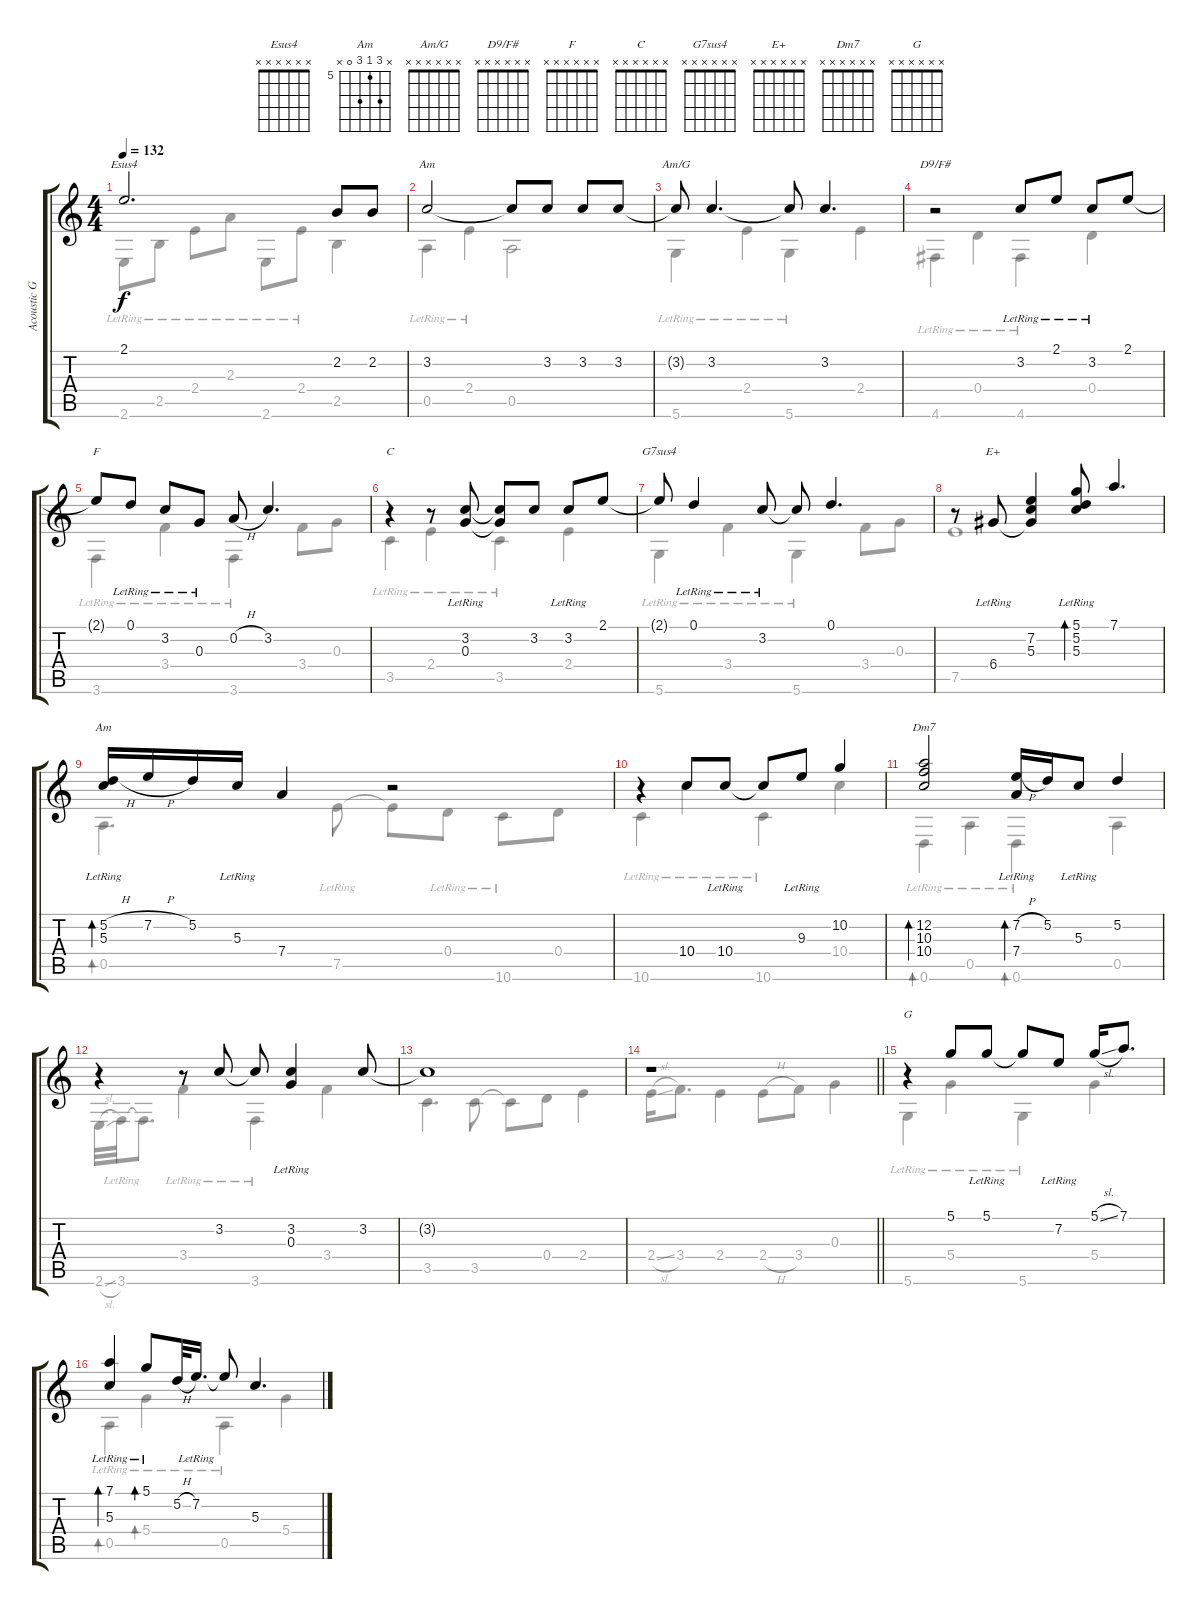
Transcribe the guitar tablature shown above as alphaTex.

\track ("Acoustic Guitar" "Acoustic G") {instrument acousticguitarsteel}
\staff {score tabs}
\tuning (D4 A3 G3 D3 A2 D2) {hide}
\chord ("Esus4" x x x x x x)
\chord ("Am" x x x x x x)
\chord ("Am/G" x x x x x x)
\chord ("D9/F#" x x x x x x)
\chord ("F" x x x x x x)
\chord ("C" x x x x x x)
\chord ("G7sus4" x x x x x x)
\chord ("E+" x x x x x x)
\chord ("Am" x 7 5 7 0 x) {firstfret 5}
\chord ("Dm7" x x x x x x)
\chord ("G" x x x x x x)
\voice
\ts (4 4)
\tempo 132
\clef g2
\ks c
2.1.2{d ch "Esus4" dy f} 2.2.8 2.2.8 |
3.2.2{ch "Am"} 3.2{t}.8 3.2.8 3.2.8 3.2.8 |
3.2{t}.8{ch "Am/G"} 3.2.4{d} 3.2{t}.8 3.2.4{d} |
r.2{ch "D9/F#"} 3.2{lr}.8 2.1{lr}.8 3.2{lr}.8 2.1.8 |
2.1{t}.8{ch "F"} 0.1{lr}.8 3.2{lr}.8 0.3{lr}.8 0.2{h}.8 3.2.4{d} |
r.4{ch "C"} r.8 (3.2 0.3{lr}).8 (3.2{t} 0.3{t}).8 3.2.8 3.2{lr}.8 2.1.8 |
2.1{t}.8{ch "G7sus4"} 0.1{lr}.4 3.2{lr}.8 3.2{t}.8 0.1.4{d} |
r.8 6.4{lr}.8{ch "E+"} (7.2 5.3 6.4{t}).4 (5.1 5.2{lr} 5.3{lr}).8{bd 60} 7.1.4{d} |
(5.2{h} 5.3{lr}).16{bd 480 ch "Am"} 7.2{h}.16 5.2.16 5.3{lr}.16 7.4.4 r.2 |
r.4 10.4.8 10.4{lr}.8 10.4{t}.8 9.3{lr}.8 10.2.4 |
(12.2 10.3 10.4).2{bd 480 ch "Dm7"} (7.2{h} 7.4{lr}).16{bd 480} 5.2.16 5.3{lr}.8 5.2.4 |
r.4 r.8 3.2.8 3.2{t}.8 (3.2 0.3{lr}).4 3.2.8 |
3.2{t}.1 |
\barLineRight lightlight
r.1 |
r.4{ch "G"} 5.1.8 5.1{lr}.8 5.1{t}.8 7.2{lr}.8 5.1{sl}.16 7.1.8{d} |
(7.1 5.3{lr}).4{bd 480} 5.1{lr}.8{bd 480} 5.2{h}.32 7.2{lr}.16{d} 7.2{t}.8 5.3.4{d}
\voice
\clef g2
\ottava regular
\simile none
\ks c
2.6{lr}.8{dy f} 2.5{lr}.8 2.4{lr}.8 2.3{lr}.8 2.6{lr}.8 2.4{lr}.8 2.5.4 |
0.5{lr}.4 2.4{lr}.4 0.5.2 |
5.6{lr}.4 2.4{lr}.4 5.6{lr}.4 2.4.4 |
4.6{lr}.4 0.4{lr}.4 4.6{lr}.4 0.4.4 |
3.6{lr}.4 3.4{lr}.4 3.6{lr}.4 3.4.8 0.3.8 |
3.5{lr}.4 2.4{lr}.4 3.5{lr}.4 2.4.4 |
5.6{lr}.4 3.4{lr}.4 5.6{lr}.4 3.4.8 0.3.8 |
7.5.1 |
0.5.4{d bd 480} 7.5{lr}.8 7.5{t}.8 0.4{lr}.8 10.6{lr}.8 0.4.8 |
10.6{lr}.4 10.4{lr}.4 10.6{lr}.4 10.4.4 |
0.6{lr}.4{bd 480} 0.5{lr}.4 0.6{lr}.4{bd 480} 0.5.4 |
2.6{sl}.32 3.6{lr}.32 3.6{t}.8{d} 3.4{lr}.4 3.6{lr}.4 3.4.4 |
3.5.4{d} 3.5.8 3.5{t}.8 0.4.8 2.4.4 |
\barLineRight lightlight
2.4{sl}.16 3.4.8{d} 2.4.4 2.4{h}.8 3.4.8 0.3.4 |
5.6{lr}.4 5.4{lr}.4 5.6{lr}.4 5.4.4 |
0.5{lr}.4{bd 480} 5.4{lr}.4{bd 480} 0.5{lr}.4 5.4.4
